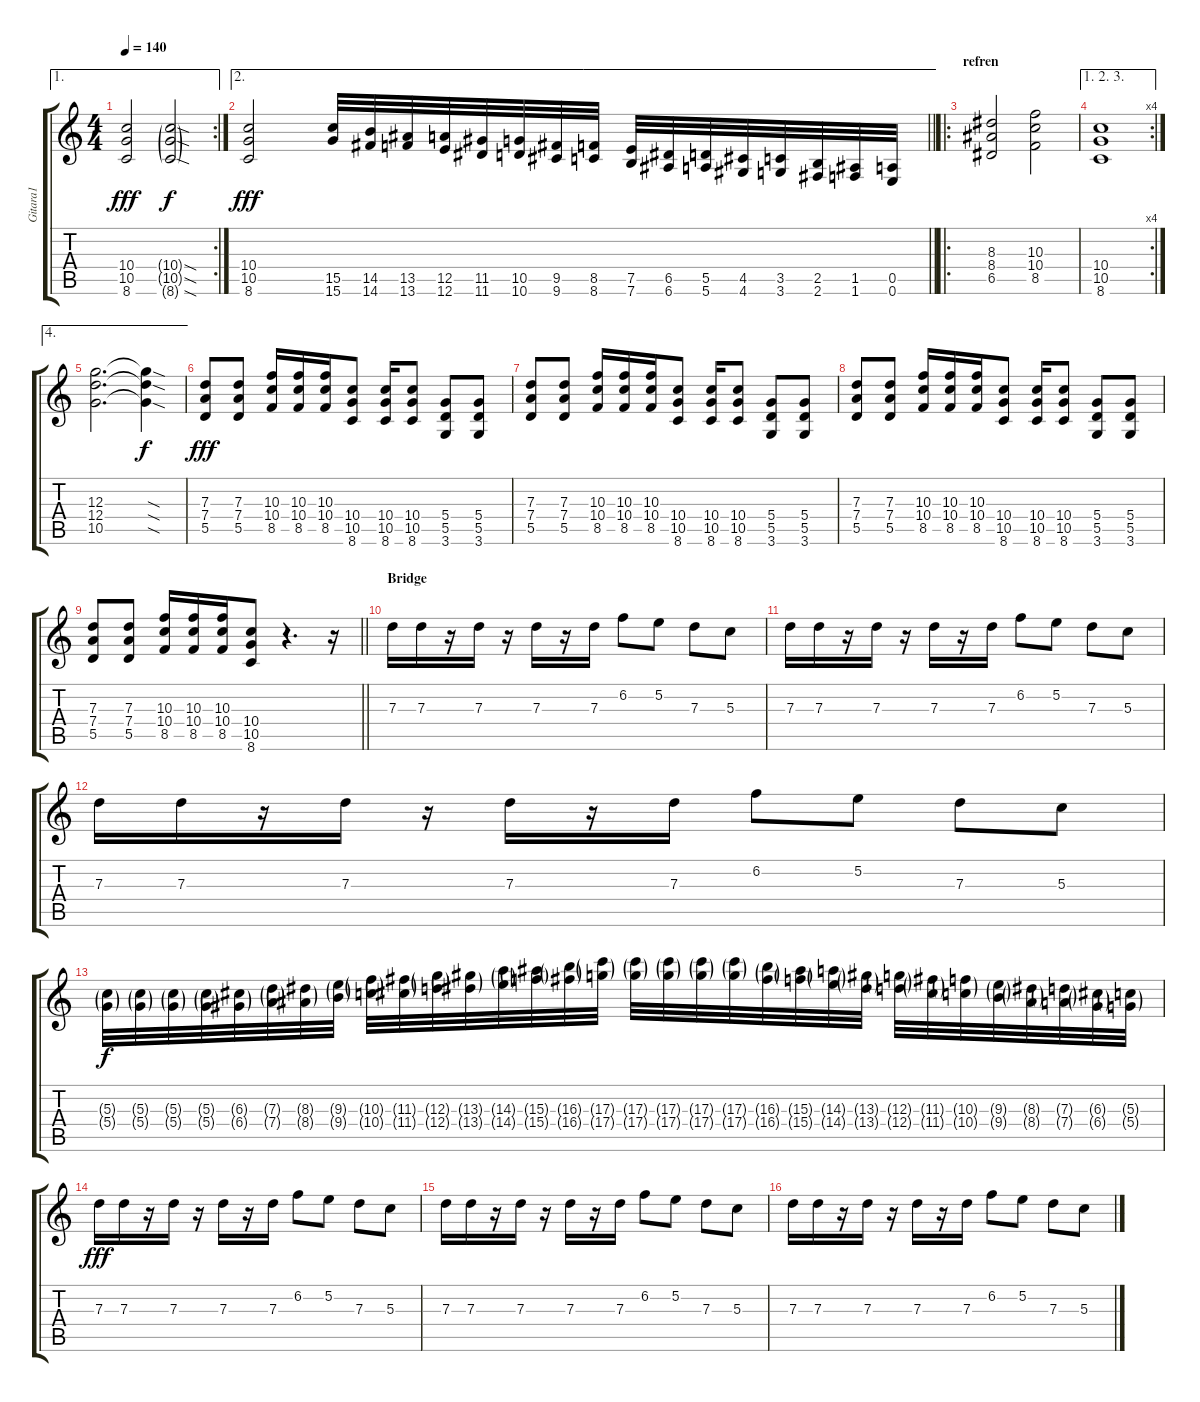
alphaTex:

\track ("Gitara1" "Gitara1") {instrument distortionguitar}
\staff {score tabs}
\tuning (E4 B3 G3 D3 A2 E2) {hide}
\ae 1
\rc 2
\ts (4 4)
\tempo 140
\clef g2
\ks c
(10.4 10.5 8.6).2{dy fff} (10.4{sod g} 10.5{sod g} 8.6{sod g}).2{dy f} |
\ae 2
\barLineRight lightlight
(10.4 10.5 8.6).2{dy fff} (15.5 15.6).32 (14.5 14.6).32 (13.5 13.6).32 (12.5 12.6).32 (11.5 11.6).32 (10.5 10.6).32 (9.5 9.6).32 (8.5 8.6).32 (7.5 7.6).32 (6.5 6.6).32 (5.5 5.6).32 (4.5 4.6).32 (3.5 3.6).32 (2.5 2.6).32 (1.5 1.6).32 (0.5 0.6).32 |
\ro
\section ("" "refren")
(8.3 8.4 6.5).2 (10.3 10.4 8.5).2 |
\ae (1 2 3)
\rc 4
(10.4 10.5 8.6).1 |
\ae 4
(12.3 12.4 10.5).2{d} (12.3{sod t} 12.4{sod t} 10.5{sod t}).4{dy f} |
(7.3 7.4 5.5).8{dy fff} (7.3 7.4 5.5).8 (10.3 10.4 8.5).16 (10.3 10.4 8.5).16 (10.3 10.4 8.5).16 (10.4 10.5 8.6).8 (10.4 10.5 8.6).16 (10.4 10.5 8.6).8 (5.4 5.5 3.6).8 (5.4 5.5 3.6).8 |
(7.3 7.4 5.5).8 (7.3 7.4 5.5).8 (10.3 10.4 8.5).16 (10.3 10.4 8.5).16 (10.3 10.4 8.5).16 (10.4 10.5 8.6).8 (10.4 10.5 8.6).16 (10.4 10.5 8.6).8 (5.4 5.5 3.6).8 (5.4 5.5 3.6).8 |
(7.3 7.4 5.5).8 (7.3 7.4 5.5).8 (10.3 10.4 8.5).16 (10.3 10.4 8.5).16 (10.3 10.4 8.5).16 (10.4 10.5 8.6).8 (10.4 10.5 8.6).16 (10.4 10.5 8.6).8 (5.4 5.5 3.6).8 (5.4 5.5 3.6).8 |
\barLineRight lightlight
(7.3 7.4 5.5).8 (7.3 7.4 5.5).8 (10.3 10.4 8.5).16 (10.3 10.4 8.5).16 (10.3 10.4 8.5).16 (10.4 10.5 8.6).8 r.4{d} r.16 |
\section ("" "Bridge")
7.3.16 7.3.16 r.16 7.3.16 r.16 7.3.16 r.16 7.3.16 6.2.8 5.2.8 7.3.8 5.3.8 |
7.3.16 7.3.16 r.16 7.3.16 r.16 7.3.16 r.16 7.3.16 6.2.8 5.2.8 7.3.8 5.3.8 |
7.3.16 7.3.16 r.16 7.3.16 r.16 7.3.16 r.16 7.3.16 6.2.8 5.2.8 7.3.8 5.3.8 |
(5.3{g} 5.4{g}).32{dy f} (5.3{g} 5.4{g}).32 (5.3{g} 5.4{g}).32 (5.3{g} 5.4{g}).32 (6.3{g} 6.4{g}).32 (7.3{g} 7.4{g}).32 (8.3{g} 8.4{g}).32 (9.3{g} 9.4{g}).32 (10.3{g} 10.4{g}).32 (11.3{g} 11.4{g}).32 (12.3{g} 12.4{g}).32 (13.3{g} 13.4{g}).32 (14.3{g} 14.4{g}).32 (15.3{g} 15.4{g}).32 (16.3{g} 16.4{g}).32 (17.3{g} 17.4{g}).32 (17.3{g} 17.4{g}).32 (17.3{g} 17.4{g}).32 (17.3{g} 17.4{g}).32 (17.3{g} 17.4{g}).32 (16.3{g} 16.4{g}).32 (15.3{g} 15.4{g}).32 (14.3{g} 14.4{g}).32 (13.3{g} 13.4{g}).32 (12.3{g} 12.4{g}).32 (11.3{g} 11.4{g}).32 (10.3{g} 10.4{g}).32 (9.3{g} 9.4{g}).32 (8.3{g} 8.4{g}).32 (7.3{g} 7.4{g}).32 (6.3{g} 6.4{g}).32 (5.3{g} 5.4{g}).32 |
7.3.16{dy fff} 7.3.16 r.16 7.3.16 r.16 7.3.16 r.16 7.3.16 6.2.8 5.2.8 7.3.8 5.3.8 |
7.3.16 7.3.16 r.16 7.3.16 r.16 7.3.16 r.16 7.3.16 6.2.8 5.2.8 7.3.8 5.3.8 |
7.3.16 7.3.16 r.16 7.3.16 r.16 7.3.16 r.16 7.3.16 6.2.8 5.2.8 7.3.8 5.3.8
